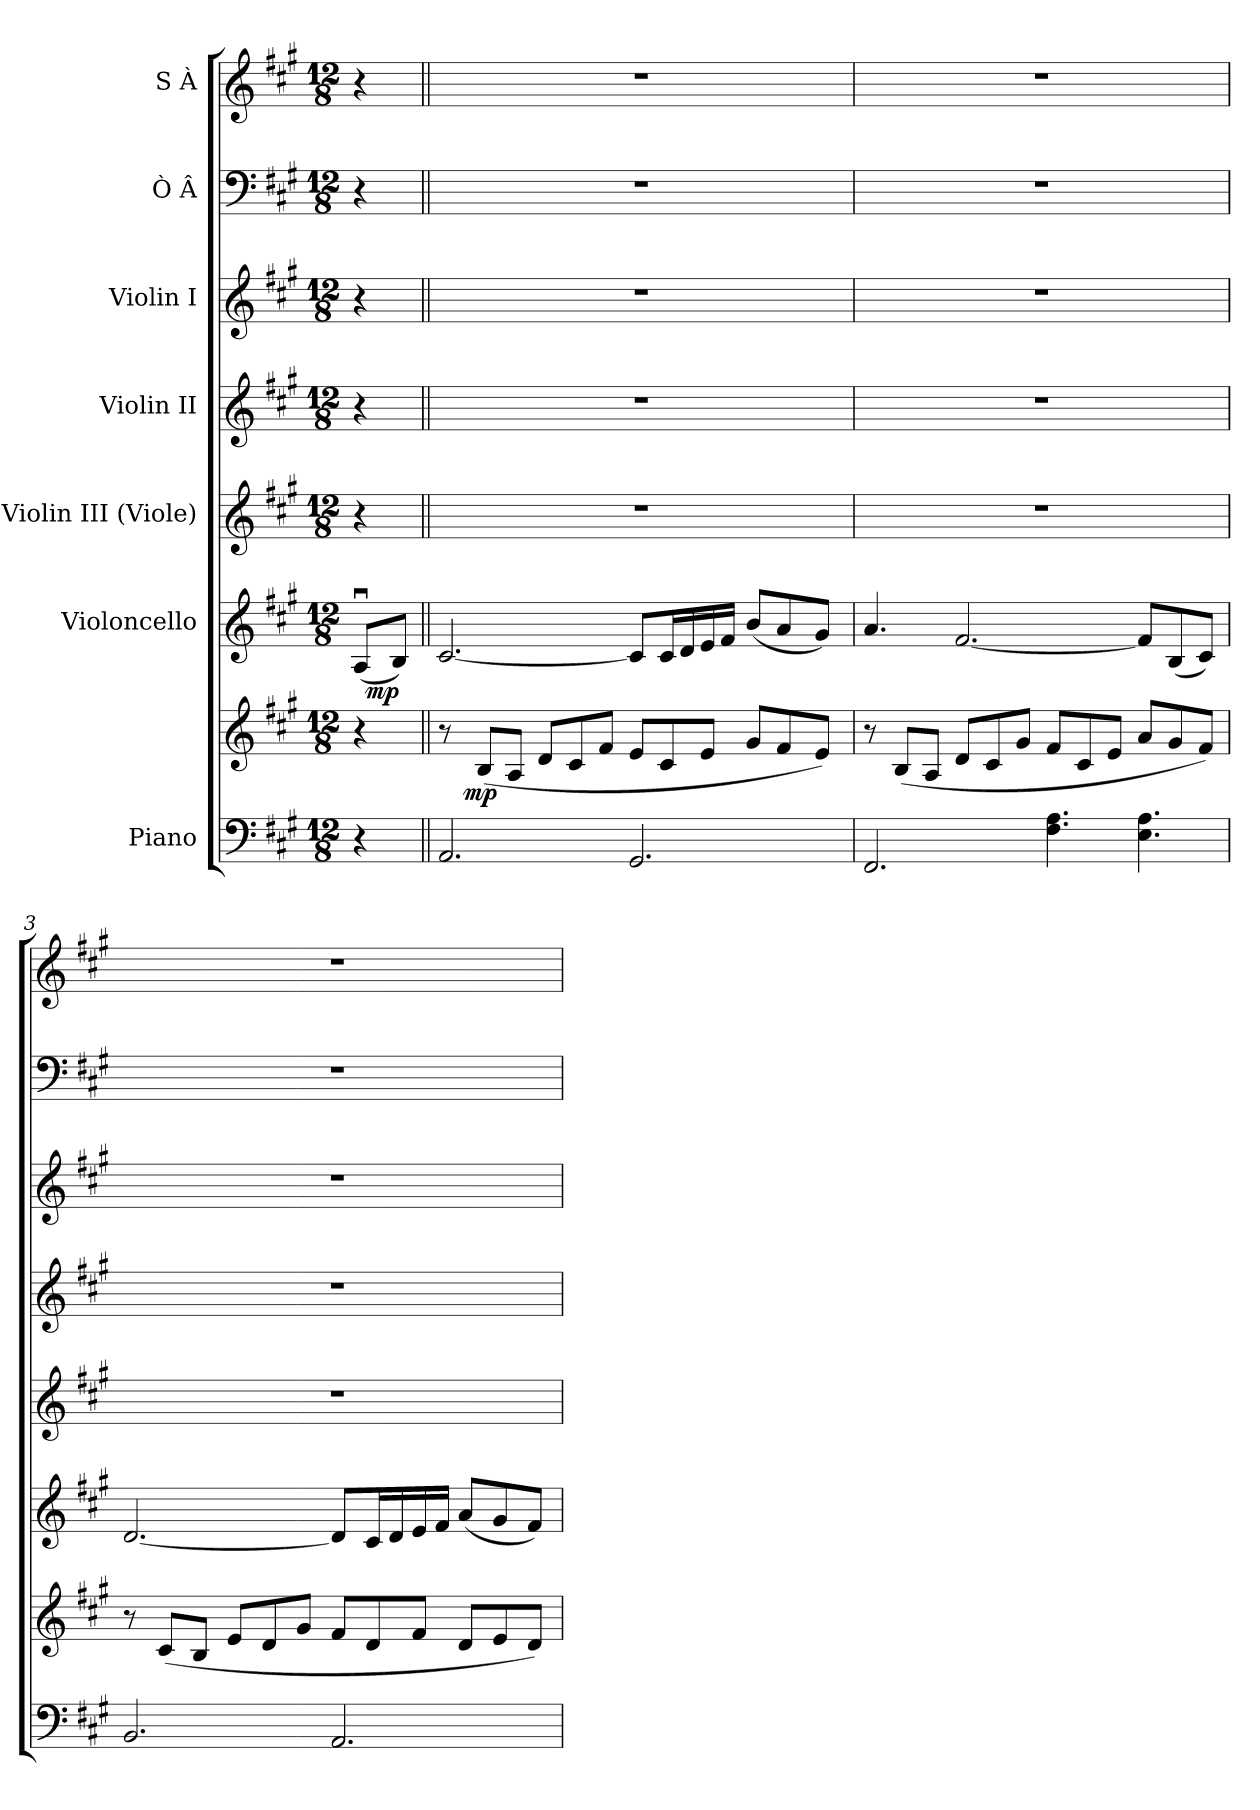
**kern	**kern	**dynam	**kern	**dynam	**kern	**kern	**kern	**kern	**kern
*part7	*part7	*part7	*part6	*part6	*part5	*part4	*part3	*part2	*part1
*staff8	*staff7	*staff7/8	*staff6	*staff6	*staff5	*staff4	*staff3	*staff2	*staff1
*I"Piano	*	*	*I"Violoncello	*	*I"Violin III (Viole)	*I"Violin II	*I"Violin I	*I"Ò Â	*I"S À
*clefF4	*clefG2	*	*clefG2	*	*clefG2	*clefG2	*clefG2	*clefF4	*clefG2
*k[f#c#g#]	*k[f#c#g#]	*	*k[f#c#g#]	*	*k[f#c#g#]	*k[f#c#g#]	*k[f#c#g#]	*k[f#c#g#]	*k[f#c#g#]
*A:	*A:	*	*A:	*	*A:	*A:	*A:	*A:	*A:
*M12/8	*M12/8	*	*M12/8	*	*M12/8	*M12/8	*M12/8	*M12/8	*M12/8
=	=	=	=	=	=	=	=	=	=
*	*	*	*^	*	*	*	*	*	*
4r	4r	.	(<8Au>/L	32ryy	.	4r	4ra	4r	4r	4r
!	!	!	!	!	!LO:DY:b	!	!	!	!	!
.	.	.	.	8..ryy	mp	.	.	.	.	.
.	.	.	8B/J)	.	.	.	.	.	.	.
*	*	*	*v	*v	*	*	*	*	*	*
=1||	=1||	=1||	=1||	=1||	=1||	=1||	=1||	=1||	=1||
*	*^	*	*	*	*	*	*	*	*
2.AA/	8r	16.ryy	.	[2.c#/	.	1.r	1.r	1.r	1.r	1.r
!	!	!	!LO:DY:b	!	!	!	!	!	!	!
.	.	1ryy	mp	.	.	.	.	.	.	.
.	(<8B/L	.	.	.	.	.	.	.	.	.
.	8A/J	.	.	.	.	.	.	.	.	.
.	8d/L	.	.	.	.	.	.	.	.	.
.	8c#/	.	.	.	.	.	.	.	.	.
.	8f#/J	.	.	.	.	.	.	.	.	.
2.GG#/	8e/L	.	.	8c#/L]	.	.	.	.	.	.
.	8c#/	.	.	16c#/L	.	.	.	.	.	.
.	.	.	.	16d/	.	.	.	.	.	.
.	8e/J	.	.	16e/	.	.	.	.	.	.
.	.	.	.	16f#/JJ	.	.	.	.	.	.
.	.	4ryy	.	.	.	.	.	.	.	.
.	8g#/L	.	.	(<8b/L	.	.	.	.	.	.
.	8f#/	.	.	8a/	.	.	.	.	.	.
.	.	8ryy	.	.	.	.	.	.	.	.
.	8e/J)	.	.	8g#/J)	.	.	.	.	.	.
.	.	32ryy	.	.	.	.	.	.	.	.
*	*v	*v	*	*	*	*	*	*	*	*
=2	=2	=2	=2	=2	=2	=2	=2	=2	=2
2.FF#/	8r	.	4.a/	.	1.r	1.r	1.r	1.r	1.r
.	(<8B/L	.	.	.	.	.	.	.	.
.	8A/J	.	.	.	.	.	.	.	.
.	8d/L	.	[2.f#/	.	.	.	.	.	.
.	8c#/	.	.	.	.	.	.	.	.
.	8g#/J	.	.	.	.	.	.	.	.
4.F#\ 4.A\	8f#/L	.	.	.	.	.	.	.	.
.	8c#/	.	.	.	.	.	.	.	.
.	8e/J	.	.	.	.	.	.	.	.
4.E\ 4.A\	8a/L	.	8f#/L]	.	.	.	.	.	.
.	8g#/	.	(<8B/	.	.	.	.	.	.
.	8f#/J)	.	8c#/J)	.	.	.	.	.	.
!!LO:PB:g=z
=3	=3	=3	=3	=3	=3	=3	=3	=3	=3
2.BB/	8r	.	[2.d/	.	1.r	1.r	1.r	1.r	1.r
.	(<8c#/L	.	.	.	.	.	.	.	.
.	8B/J	.	.	.	.	.	.	.	.
.	8e/L	.	.	.	.	.	.	.	.
.	8d/	.	.	.	.	.	.	.	.
.	8g#/J	.	.	.	.	.	.	.	.
2.AA/	8f#/L	.	8d/L]	.	.	.	.	.	.
.	8d/	.	16c#/L	.	.	.	.	.	.
.	.	.	16d/	.	.	.	.	.	.
.	8f#/J	.	16e/	.	.	.	.	.	.
.	.	.	16f#/JJ	.	.	.	.	.	.
.	8d/L	.	(<8a/L	.	.	.	.	.	.
.	8e/	.	8g#/	.	.	.	.	.	.
.	8d/J)	.	8f#/J)	.	.	.	.	.	.
=	=	=	=	=	=	=	=	=	=
*-	*-	*-	*-	*-	*-	*-	*-	*-	*-
